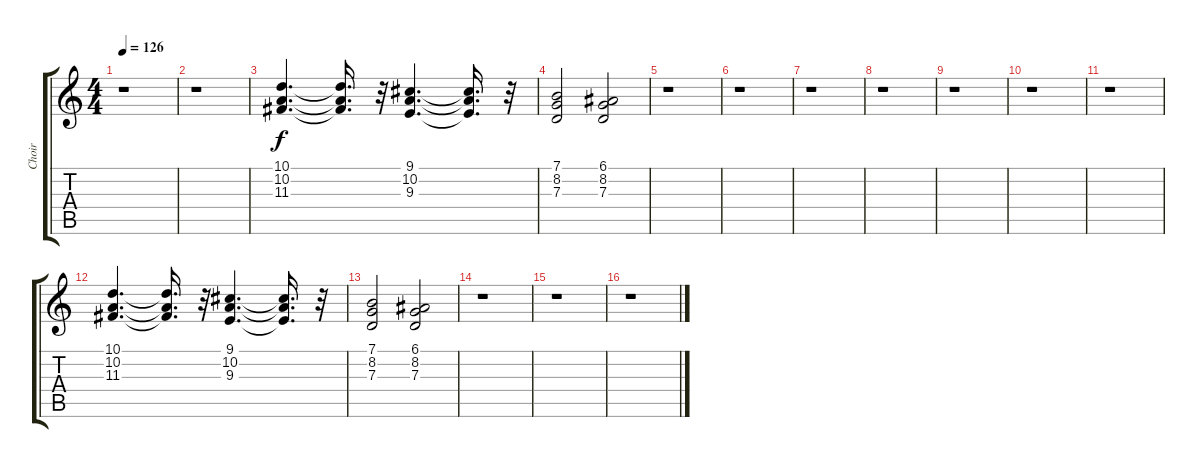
\track ("Choir" "Choir") {instrument choiraahs}
\staff {score tabs}
\tuning (E4 B3 G3 D3 A2 E2) {hide}
\ts (4 4)
\tempo 126
\clef g2
\ks c
r.1{dy f} |
r.1 |
(10.1 10.2 11.3).4{d} (10.1{t} 10.2{t} 11.3{t}).16{d} r.32 (9.1 10.2 9.3).4{d} (9.1{t} 10.2{t} 9.3{t}).16{d} r.32 |
(7.1 8.2 7.3).2 (6.1 8.2 7.3).2 |
r.1 |
r.1 |
r.1 |
r.1 |
r.1 |
r.1 |
r.1 |
(10.1 10.2 11.3).4{d} (10.1{t} 10.2{t} 11.3{t}).16{d} r.32 (9.1 10.2 9.3).4{d} (9.1{t} 10.2{t} 9.3{t}).16{d} r.32 |
(7.1 8.2 7.3).2 (6.1 8.2 7.3).2 |
r.1 |
r.1 |
r.1
